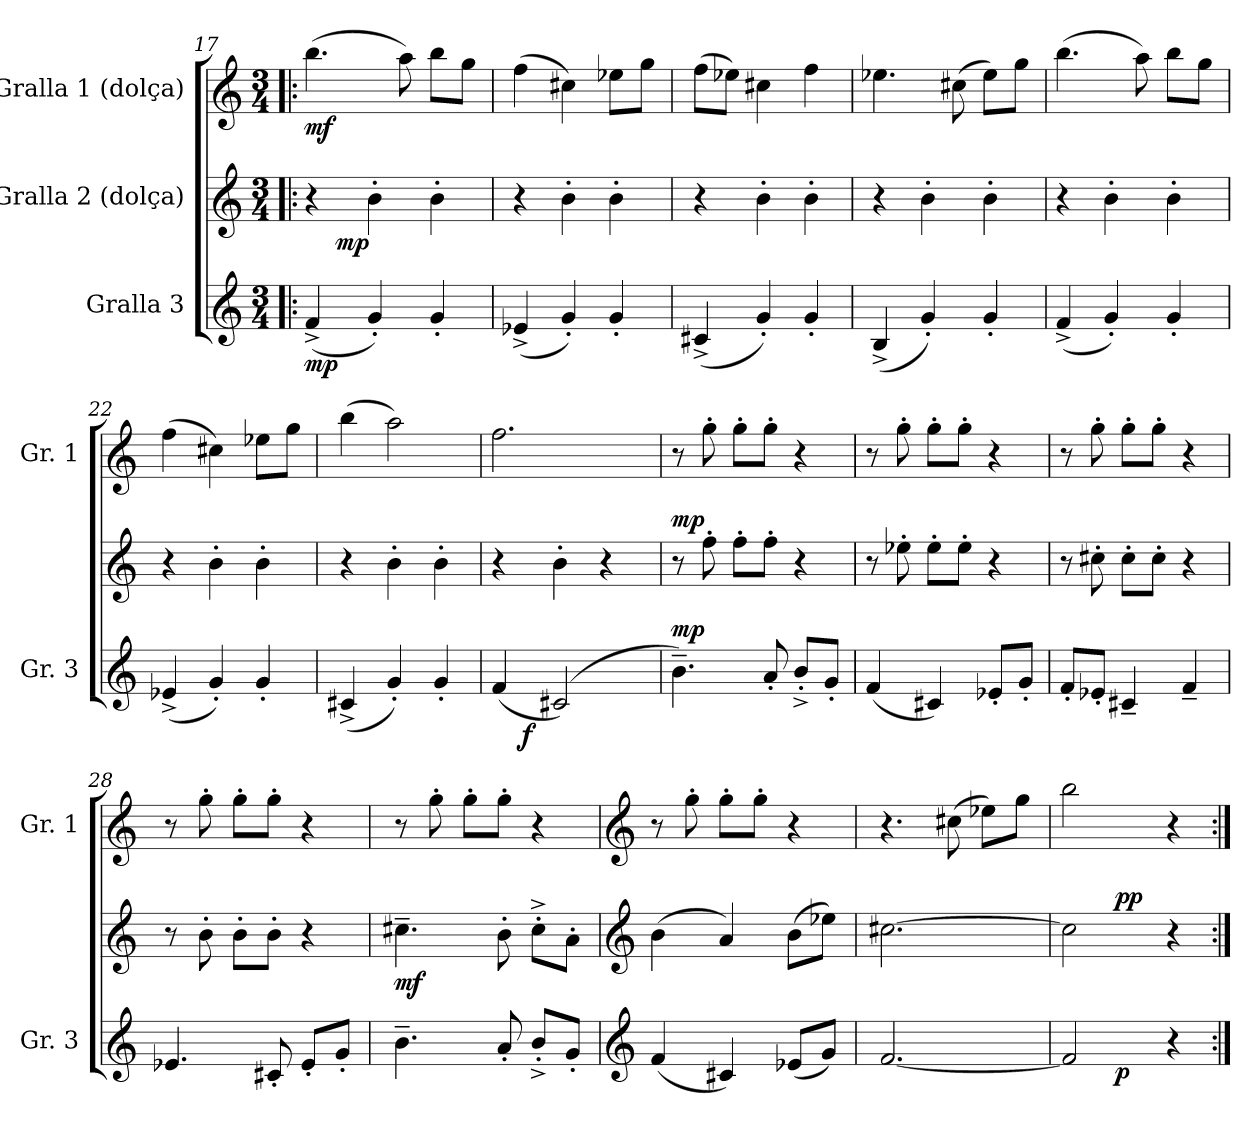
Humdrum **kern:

**kern	**dynam	**kern	**dynam	**kern	**dynam
*part3	*part3	*part2	*part2	*part1	*part1
*staff3	*staff3	*staff2	*staff2	*staff1	*staff1
*I"Gralla 3	*	*I"Gralla 2 (dolça)	*	*I"Gralla 1 (dolça)	*
*I'Gr. 3	*	*	*	*I'Gr. 1	*
*clefG2	*	*clefG2	*	*clefG2	*
*k[]	*	*k[]	*	*k[]	*
*M3/4	*	*M3/4	*	*M3/4	*
=17!|:	=17!|:	=17!|:	=17!|:	=17!|:	=17!|:
!	!LO:DY:b	!	!	!	!LO:DY:b
*	*	*^	*	*	*
(<4f^/	mp	4r	8ryy	.	(>4.bb\	mf
!	!	!	!	!LO:DY:b	!	!
.	.	.	2ryy	mp	.	.
4g'/)	.	4b'\	.	.	.	.
.	.	.	.	.	8aa\)	.
4g'/	.	4b'\	.	.	8bb\L	.
.	.	.	8ryy	.	8gg\J	.
*	*	*v	*v	*	*	*
=18	=18	=18	=18	=18	=18
(<4e-X^/	.	4r	.	(>4ff\	.
4g'/)	.	4b'\	.	4cc#X\)	.
4g'/	.	4b'\	.	8ee-X\L	.
.	.	.	.	8gg\J	.
=19	=19	=19	=19	=19	=19
(<4c#X^/	.	4r	.	(>8ff\L	.
.	.	.	.	8ee-X\J)	.
4g'/)	.	4b'\	.	4cc#X\	.
4g'/	.	4b'\	.	4ff\	.
=20	=20	=20	=20	=20	=20
(<4B^/	.	4r	.	4.ee-X\	.
4g'/)	.	4b'\	.	.	.
.	.	.	.	(>8cc#X\	.
4g'/	.	4b'\	.	8ee-\L)	.
.	.	.	.	8gg\J	.
=21	=21	=21	=21	=21	=21
(<4f^/	.	4r	.	(>4.bb\	.
4g'/)	.	4b'\	.	.	.
.	.	.	.	8aa\)	.
4g'/	.	4b'\	.	8bb\L	.
.	.	.	.	8gg\J	.
=22	=22	=22	=22	=22	=22
(<4e-X^/	.	4r	.	(>4ff\	.
4g'/)	.	4b'\	.	4cc#X\)	.
4g'/	.	4b'\	.	8ee-X\L	.
.	.	.	.	8gg\J	.
!!LO:LB:g=z
=23	=23	=23	=23	=23	=23
(<4c#X^/	.	4r	.	(>4bb\	.
4g'/)	.	4b'\	.	2aa\)	.
4g'/	.	4b'\	.	.	.
=24	=24	=24	=24	=24	=24
*^	*	*	*	*	*
(>4f/	8ryy	.	4r	.	2.ff\	.
!	!	!LO:DY:b	!	!	!	!
.	2ryy	f	.	.	.	.
(>2c#X/)	.	.	4b'\	.	.	.
.	.	.	4r	.	.	.
.	8ryy	.	.	.	.	.
=25	=25	=25	=25	=25	=25	=25
!	!	!LO:DY:a	!	!LO:DY:a	!	!
*v	*v	*	*	*	*	*
4.b~\)	mp	8r	mp	8r	.
.	.	8ff'\	.	8gg'\	.
.	.	8ff'\L	.	8gg'\L	.
8a'/	.	8ff'\J	.	8gg'\J	.
8b'^/L	.	4r	.	4r	.
8g'/J	.	.	.	.	.
=26	=26	=26	=26	=26	=26
(<4f/	.	8r	.	8r	.
.	.	8ee-X'\	.	8gg'\	.
4c#X/)	.	8ee-'\L	.	8gg'\L	.
.	.	8ee-'\J	.	8gg'\J	.
8e-X'/L	.	4r	.	4r	.
8g'/J	.	.	.	.	.
=27	=27	=27	=27	=27	=27
8f'/L	.	8r	.	8r	.
8e-X'/J	.	8cc#X'\	.	8gg'\	.
4c#X~/	.	8cc#'\L	.	8gg'\L	.
.	.	8cc#'\J	.	8gg'\J	.
4f~/	.	4r	.	4r	.
=28	=28	=28	=28	=28	=28
4.e-X/	.	8r	.	8r	.
.	.	8b'\	.	8gg'\	.
.	.	8b'\L	.	8gg'\L	.
8c#X'/	.	8b'\J	.	8gg'\J	.
8e-'/L	.	4r	.	4r	.
8g'/J	.	.	.	.	.
=29	=29	=29	=29	=29	=29
!	!	!	!LO:DY:b	!	!
4.b~\	.	4.cc#X~\	mf	8r	.
.	.	.	.	8gg'\	.
.	.	.	.	8gg'\L	.
8a'/	.	8b'\	.	8gg'\J	.
8b'^/L	.	8cc#'^\L	.	4r	.
8g'/J	.	8a'\J	.	.	.
!!LO:PB:g=z
=30	=30	=30	=30	=30	=30
*clefG2	*	*clefG2	*	*clefG2	*
(<4f/	.	(>4b\	.	8r	.
.	.	.	.	8gg'\	.
4c#X/)	.	4a/)	.	8gg'\L	.
.	.	.	.	8gg'\J	.
(<8e-X/L	.	(>8b\L	.	4r	.
8g/J)	.	8ee-X\J)	.	.	.
=31	=31	=31	=31	=31	=31
[2.f/	.	[2.cc#X\	.	4.r	.
.	.	.	.	(>8cc#X\	.
.	.	.	.	8ee-X\L)	.
.	.	.	.	8gg\J	.
=32	=32	=32	=32	=32	=32
*^	*	*^	*	*	*
2f/]	4ryy	.	2cc#\]	4ryy	.	2bb\	.
!	!	!LO:DY:b	!	!	!LO:DY:a	!	!
!	!	!	!	!	!LO:DY:n=1:b	!	!
.	2ryy	p	.	2ryy	p p	.	.
4r	.	.	4r	.	.	4r	.
*v	*v	*	*	*	*	*	*
*	*	*v	*v	*	*	*
=:|!	=:|!	=:|!	=:|!	=:|!	=:|!
*-	*-	*-	*-	*-	*-
